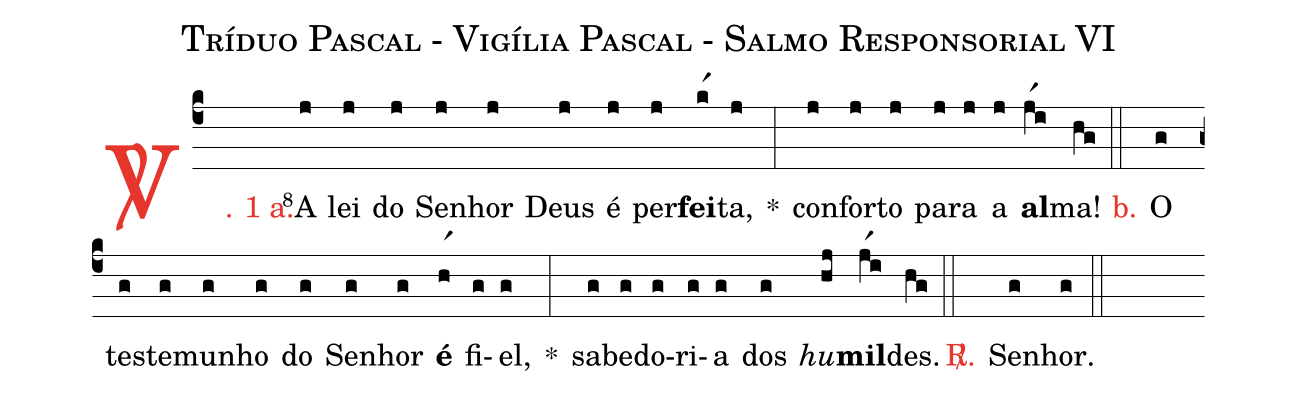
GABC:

name: Tríduo Pascal - Vigília Pascal - Salmo Responsorial VI;
%%
(c4)

<c><sp>V/</sp>. 1 a.</c>() <v>\VSup{8}</v>A(j) lei(j) do(j) Se(j)nhor(j) Deus(j) é(j) per(j)<b>fei</b>(kr1)ta,(j) *(:)
con(j)for(j)to(j) pa(j)ra(j) a(j) <b>al</b>(jr1i)ma!(hg)

(::)

<nlba><c>b.</c>() O</nlba>(g) tes(g)te(g)mu(g)nho(g) do(g) Se(g)nhor(g) <b>é</b>(hr1) fi(g)el,(g) *(:)
sa(g)be(g)do(g)ri(g)a(g) dos(g) <i>hu</i>(hj)<b>mil</b>(jr1i)des.(hg)

(::)

<nlba><c><sp>R/</sp>.</c>() Se</nlba>(g)nhor.(g)

(::)
